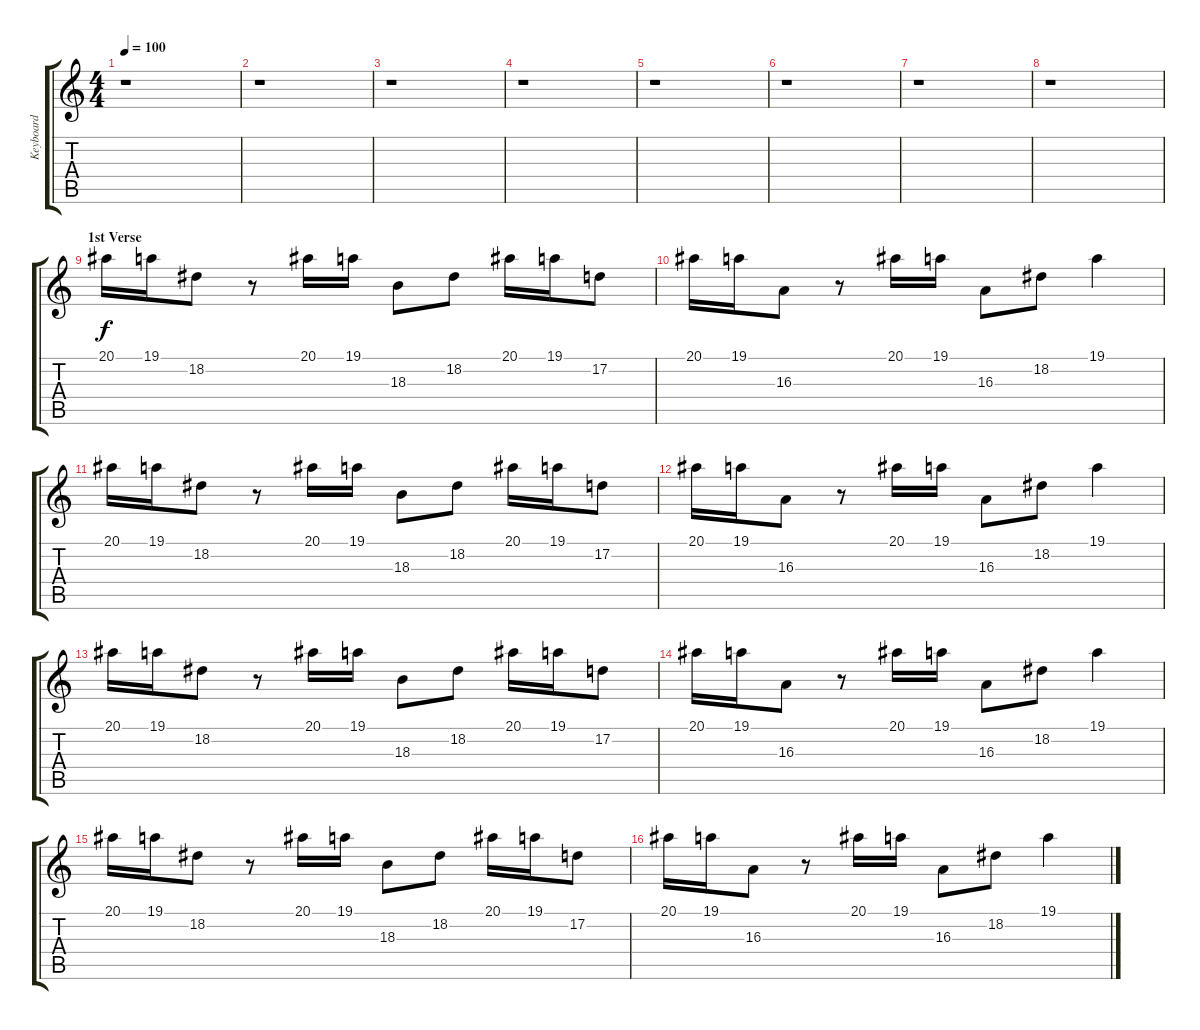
\track ("Keyboard" "Keyboard") {instrument tremolostrings}
\staff {score tabs}
\tuning (D4 A3 F3 C3 G2 D2) {hide}
\ts (4 4)
\tempo 100
\clef g2
\ks c
r.1{dy f} |
r.1 |
r.1 |
r.1 |
r.1 |
r.1 |
r.1 |
r.1 |
\section ("" "1st Verse")
20.1.16{volume 15} 19.1.16 18.2.8 r.8 20.1.16 19.1.16 18.3.8 18.2.8 20.1.16 19.1.16 17.2.8 |
20.1.16 19.1.16 16.3.8 r.8 20.1.16 19.1.16 16.3.8 18.2.8 19.1.4 |
20.1.16{volume 15} 19.1.16 18.2.8 r.8 20.1.16 19.1.16 18.3.8 18.2.8 20.1.16 19.1.16 17.2.8 |
20.1.16 19.1.16 16.3.8 r.8 20.1.16 19.1.16 16.3.8 18.2.8 19.1.4 |
20.1.16{volume 15} 19.1.16 18.2.8 r.8 20.1.16 19.1.16 18.3.8 18.2.8 20.1.16 19.1.16 17.2.8 |
20.1.16 19.1.16 16.3.8 r.8 20.1.16 19.1.16 16.3.8 18.2.8 19.1.4 |
20.1.16{volume 15} 19.1.16 18.2.8 r.8 20.1.16 19.1.16 18.3.8 18.2.8 20.1.16 19.1.16 17.2.8 |
20.1.16 19.1.16 16.3.8 r.8 20.1.16 19.1.16 16.3.8 18.2.8 19.1.4
